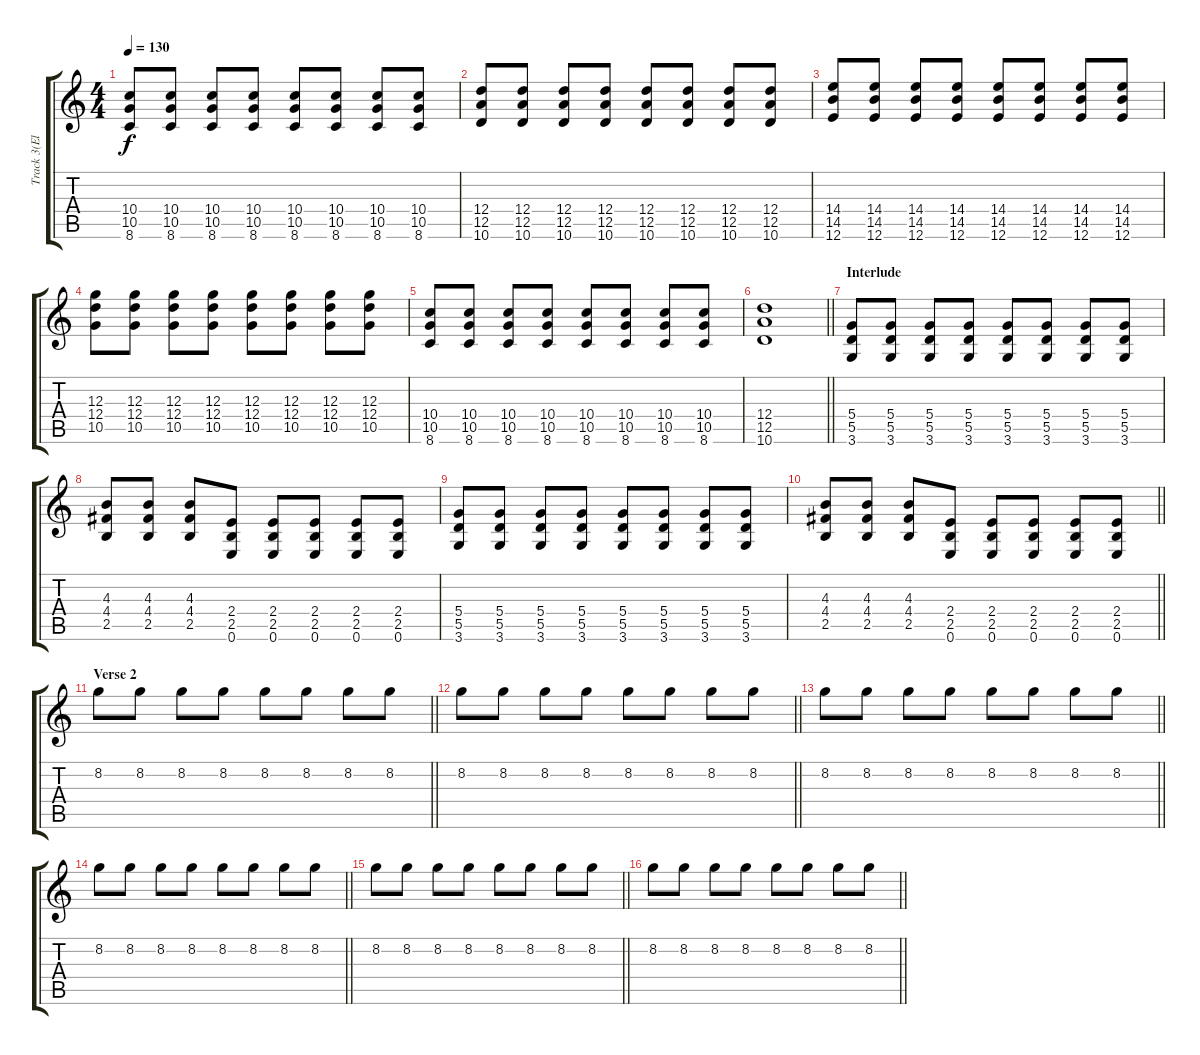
\track ("Track 3(Ely Buendia)" "Track 3(El") {instrument overdrivenguitar}
\staff {score tabs}
\tuning (E4 B3 G3 D3 A2 E2) {hide}
\ts (4 4)
\tempo 130
\clef g2
\ks c
(10.4 10.5 8.6).8{dy f} (10.4 10.5 8.6).8 (10.4 10.5 8.6).8 (10.4 10.5 8.6).8 (10.4 10.5 8.6).8 (10.4 10.5 8.6).8 (10.4 10.5 8.6).8 (10.4 10.5 8.6).8 |
(12.4 12.5 10.6).8 (12.4 12.5 10.6).8 (12.4 12.5 10.6).8 (12.4 12.5 10.6).8 (12.4 12.5 10.6).8 (12.4 12.5 10.6).8 (12.4 12.5 10.6).8 (12.4 12.5 10.6).8 |
(14.4 14.5 12.6).8 (14.4 14.5 12.6).8 (14.4 14.5 12.6).8 (14.4 14.5 12.6).8 (14.4 14.5 12.6).8 (14.4 14.5 12.6).8 (14.4 14.5 12.6).8 (14.4 14.5 12.6).8 |
(12.3 12.4 10.5).8 (12.3 12.4 10.5).8 (12.3 12.4 10.5).8 (12.3 12.4 10.5).8 (12.3 12.4 10.5).8 (12.3 12.4 10.5).8 (12.3 12.4 10.5).8 (12.3 12.4 10.5).8 |
(10.4 10.5 8.6).8 (10.4 10.5 8.6).8 (10.4 10.5 8.6).8 (10.4 10.5 8.6).8 (10.4 10.5 8.6).8 (10.4 10.5 8.6).8 (10.4 10.5 8.6).8 (10.4 10.5 8.6).8 |
\barLineRight lightlight
(12.4 12.5 10.6).1 |
\section ("" "Interlude")
(5.4 5.5 3.6).8 (5.4 5.5 3.6).8 (5.4 5.5 3.6).8 (5.4 5.5 3.6).8 (5.4 5.5 3.6).8 (5.4 5.5 3.6).8 (5.4 5.5 3.6).8 (5.4 5.5 3.6).8 |
(4.3 4.4 2.5).8 (4.3 4.4 2.5).8 (4.3 4.4 2.5).8 (2.4 2.5 0.6).8 (2.4 2.5 0.6).8 (2.4 2.5 0.6).8 (2.4 2.5 0.6).8 (2.4 2.5 0.6).8 |
(5.4 5.5 3.6).8 (5.4 5.5 3.6).8 (5.4 5.5 3.6).8 (5.4 5.5 3.6).8 (5.4 5.5 3.6).8 (5.4 5.5 3.6).8 (5.4 5.5 3.6).8 (5.4 5.5 3.6).8 |
\barLineRight lightlight
(4.3 4.4 2.5).8 (4.3 4.4 2.5).8 (4.3 4.4 2.5).8 (2.4 2.5 0.6).8 (2.4 2.5 0.6).8 (2.4 2.5 0.6).8 (2.4 2.5 0.6).8 (2.4 2.5 0.6).8 |
\section ("" "Verse 2")
\barLineRight lightlight
8.2.8 8.2.8 8.2.8 8.2.8 8.2.8 8.2.8 8.2.8 8.2.8 |
\barLineRight lightlight
8.2.8 8.2.8 8.2.8 8.2.8 8.2.8 8.2.8 8.2.8 8.2.8 |
\barLineRight lightlight
8.2.8 8.2.8 8.2.8 8.2.8 8.2.8 8.2.8 8.2.8 8.2.8 |
\barLineRight lightlight
8.2.8 8.2.8 8.2.8 8.2.8 8.2.8 8.2.8 8.2.8 8.2.8 |
\barLineRight lightlight
8.2.8 8.2.8 8.2.8 8.2.8 8.2.8 8.2.8 8.2.8 8.2.8 |
\barLineRight lightlight
8.2.8 8.2.8 8.2.8 8.2.8 8.2.8 8.2.8 8.2.8 8.2.8
